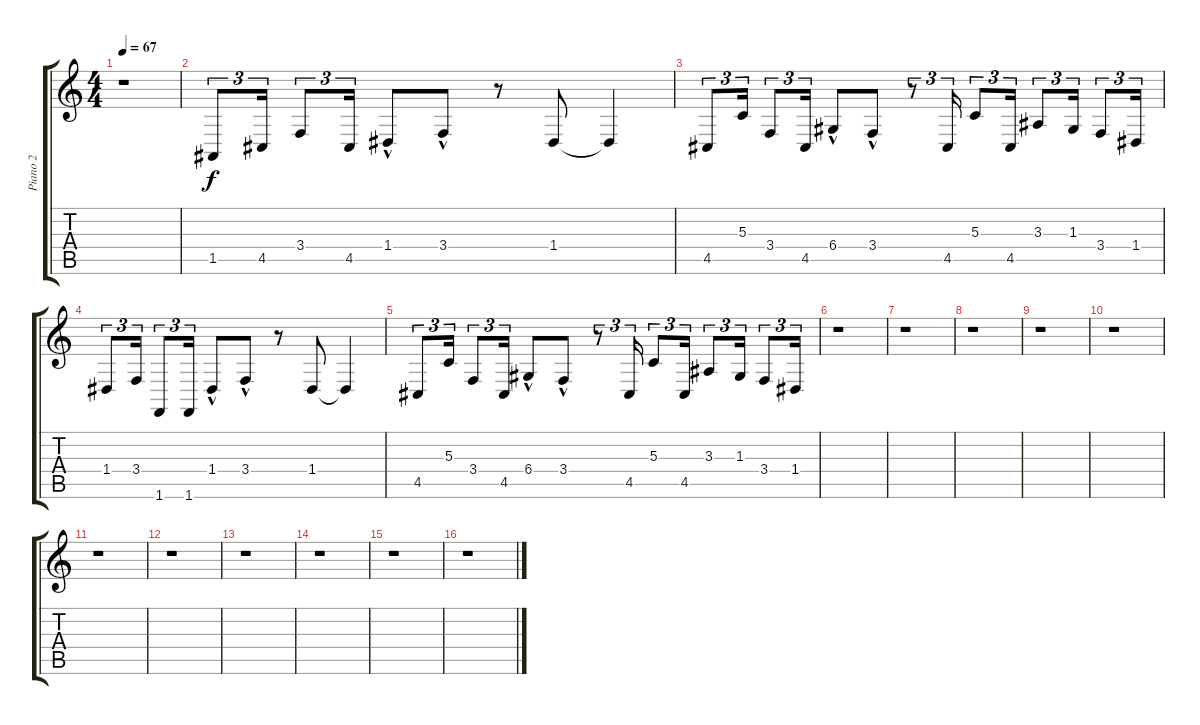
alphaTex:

\track ("Piano 2" "Piano 2") {instrument brightacousticpiano}
\staff {score tabs}
\tuning (E4 B3 G3 D3 A2 E2) {hide}
\ts (4 4)
\tempo 67
\clef g2
\ks c
r.1{dy f} |
1.5.8{tu (3 2)} 4.5.16{tu (3 2)} 3.4.8{tu (3 2)} 4.5.16{tu (3 2)} 1.4{hac}.8 3.4{hac}.8 r.8 1.4.8 1.4{t}.4 |
4.5.8{tu (3 2)} 5.3.16{tu (3 2)} 3.4.8{tu (3 2)} 4.5.16{tu (3 2)} 6.4{hac}.8 3.4{hac}.8 r.8{tu (3 2)} 4.5.16{tu (3 2)} 5.3.8{tu (3 2)} 4.5.16{tu (3 2)} 3.3.8{tu (3 2)} 1.3.16{tu (3 2)} 3.4.8{tu (3 2)} 1.4.16{tu (3 2)} |
1.4.8{tu (3 2)} 3.4.16{tu (3 2)} 1.6.8{tu (3 2)} 1.6.16{tu (3 2)} 1.4{hac}.8 3.4{hac}.8 r.8 1.4.8 1.4{t}.4 |
4.5.8{tu (3 2)} 5.3.16{tu (3 2)} 3.4.8{tu (3 2)} 4.5.16{tu (3 2)} 6.4{hac}.8 3.4{hac}.8 r.8{tu (3 2)} 4.5.16{tu (3 2)} 5.3.8{tu (3 2)} 4.5.16{tu (3 2)} 3.3.8{tu (3 2)} 1.3.16{tu (3 2)} 3.4.8{tu (3 2)} 1.4.16{tu (3 2)} |
r.1 |
r.1 |
r.1 |
r.1 |
r.1 |
r.1 |
r.1 |
r.1 |
r.1 |
r.1 |
r.1
